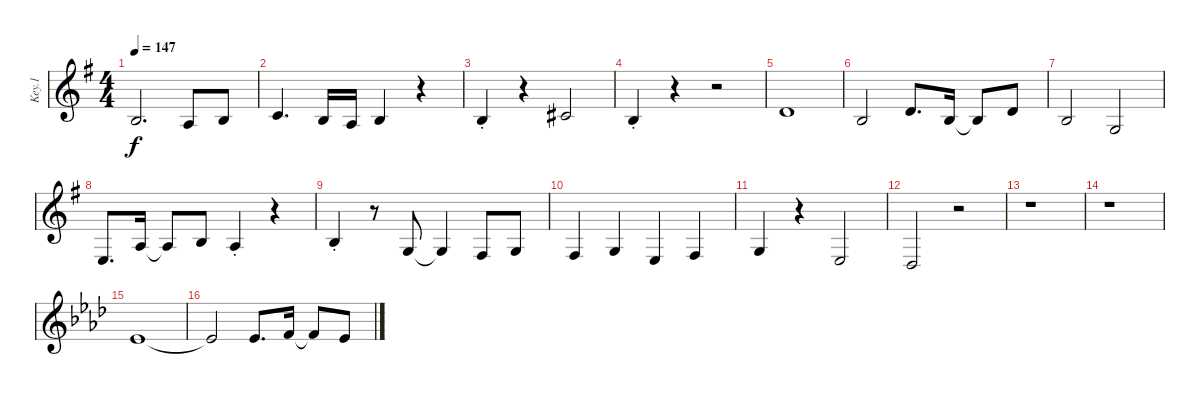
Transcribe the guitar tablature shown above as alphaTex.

\track ("Key.1" "Key.1") {instrument lead6voice}
\staff {score}
\tuning (E4 B3 G3 D3 A2 E2) {hide}
\ts (4 4)
\tempo 147
\clef g2
\ks eminor
0.2.2{d dy f} 2.3.8 0.2.8 |
1.2.4{d} 0.2.16 2.3.16 0.2.4 r.4 |
0.2{st}.4 r.4 2.2.2 |
0.2{st}.4 r.4 r.2 |
3.2.1 |
0.2.2 3.2.8{d} 0.2.16 0.2{t}.8 3.2.8 |
0.2.2 0.3.2 |
2.4.8{d} 2.3.16 2.3{t}.8 0.2.8 2.3{st}.4 r.4 |
0.2{st}.4 r.8 0.3.8 0.3{t}.4 4.4.8 0.3.8 |
4.4.4 0.3.4 2.4.4 4.4.4 |
0.3.4 r.4 2.4.2 |
0.4.2 r.2 |
r.1 |
r.1 |
\ks fminor
4.2.1 |
4.2{t}.2 4.2.8{d} 1.1.16 1.1{t}.8 4.2.8
